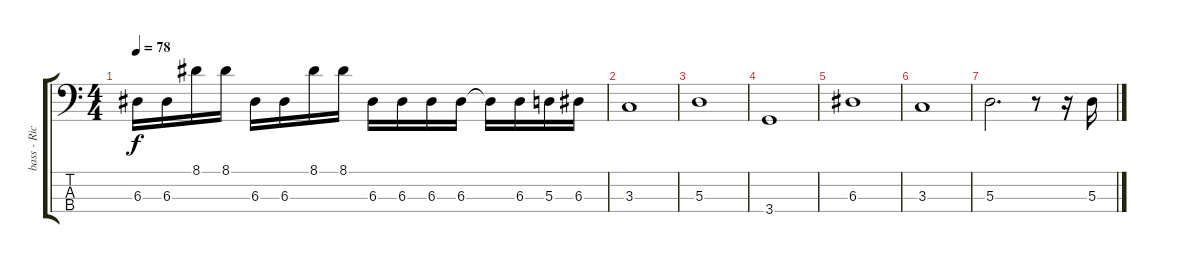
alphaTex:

\track ("bass - Ricky Phillips" "bass - Ric") {instrument electricbassfinger}
\staff {score tabs}
\tuning (G2 D2 A1 E1) {hide}
\ts (4 4)
\tempo 78
\clef f4
\ks c
6.3.16{dy f} 6.3.16 8.1.16 8.1.16 6.3.16 6.3.16 8.1.16 8.1.16 6.3.16 6.3.16 6.3.16 6.3.16 6.3{t}.16 6.3.16 5.3.16 6.3.16 |
3.3.1 |
5.3.1 |
3.4.1 |
6.3.1 |
3.3.1 |
5.3.2{d} r.8 r.16 5.3.16
